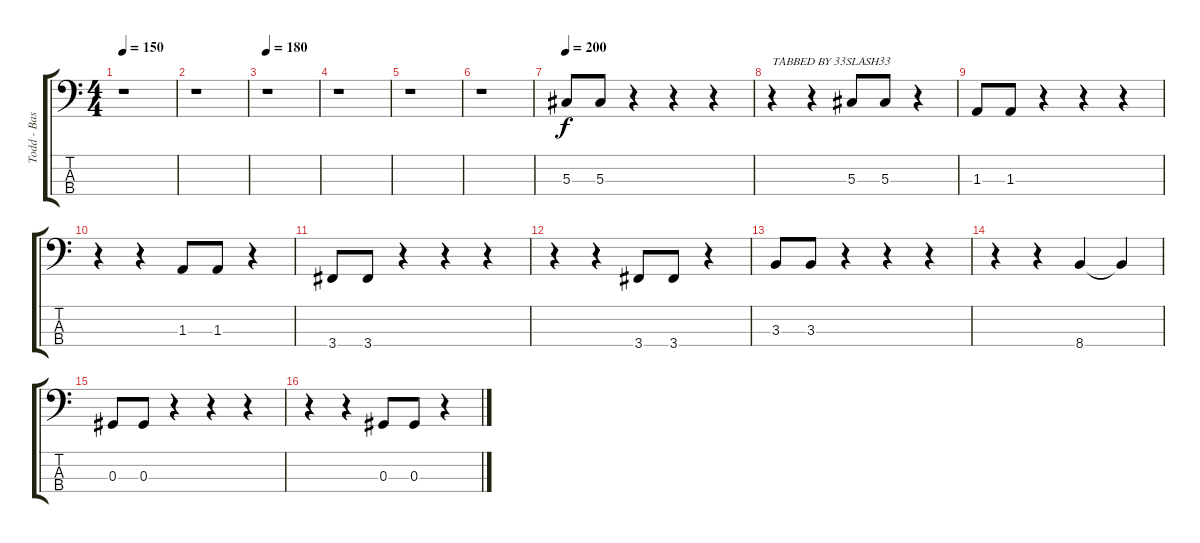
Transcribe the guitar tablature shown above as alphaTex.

\track ("Todd - Bass" "Todd - Bas") {instrument electricbasspick}
\staff {score tabs}
\tuning (Gb2 Db2 Ab1 Eb1) {hide}
\ts (4 4)
\tempo 150
\clef f4
\ks c
r.1{dy f} |
r.1 |
\tempo 180
r.1 |
r.1 |
r.1 |
r.1 |
\tempo 200
5.3.8 5.3.8 r.4 r.4 r.4 |
r.4{txt "TABBED BY 33SLASH33"} r.4 5.3.8 5.3.8 r.4 |
1.3.8 1.3.8 r.4 r.4 r.4 |
r.4 r.4 1.3.8 1.3.8 r.4 |
3.4.8 3.4.8 r.4 r.4 r.4 |
r.4 r.4 3.4.8 3.4.8 r.4 |
3.3.8 3.3.8 r.4 r.4 r.4 |
r.4 r.4 8.4.4 8.4{t}.4 |
0.3.8 0.3.8 r.4 r.4 r.4 |
r.4 r.4 0.3.8 0.3.8 r.4
